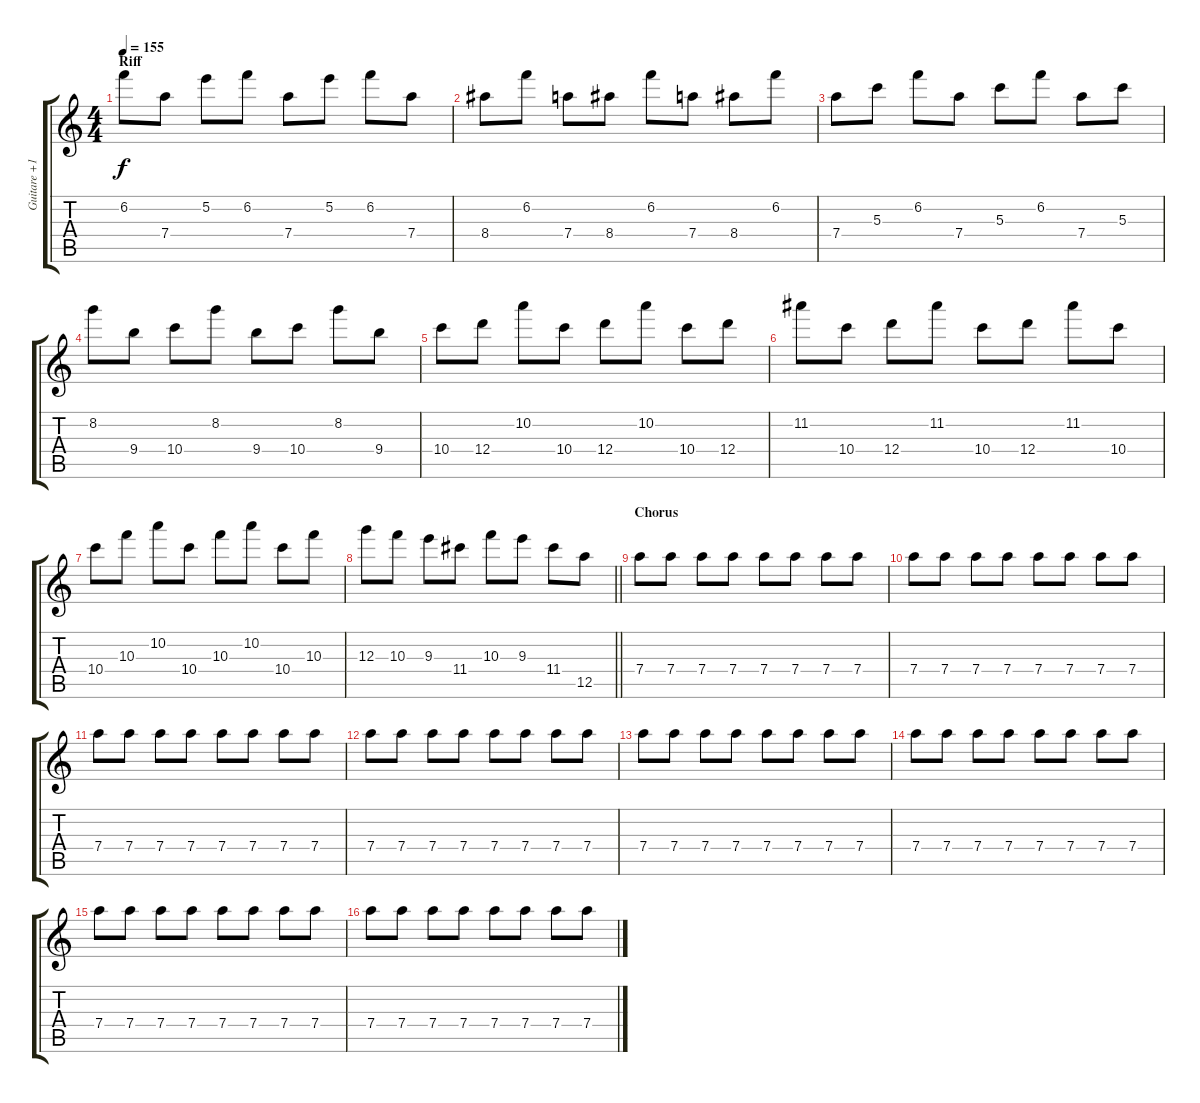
\track ("Guitare +1oct" "Guitare +1") {instrument distortionguitar}
\staff {score tabs}
\tuning (E5 B4 G4 D4 A3 D3) {hide}
\ts (4 4)
\section ("" "Riff")
\tempo 155
\clef g2
\ks c
6.2.8{dy f volume 16} 7.4.8 5.2.8 6.2.8 7.4.8 5.2.8 6.2.8 7.4.8 |
8.4.8 6.2.8 7.4.8 8.4.8 6.2.8 7.4.8 8.4.8 6.2.8 |
7.4.8 5.3.8 6.2.8 7.4.8 5.3.8 6.2.8 7.4.8 5.3.8 |
8.2.8 9.4.8 10.4.8 8.2.8 9.4.8 10.4.8 8.2.8 9.4.8 |
10.4.8 12.4.8 10.2.8 10.4.8 12.4.8 10.2.8 10.4.8 12.4.8 |
11.2.8 10.4.8 12.4.8 11.2.8 10.4.8 12.4.8 11.2.8 10.4.8 |
10.4.8 10.3.8 10.2.8 10.4.8 10.3.8 10.2.8 10.4.8 10.3.8 |
\barLineRight lightlight
12.3.8 10.3.8 9.3.8 11.4.8 10.3.8 9.3.8 11.4.8 12.5.8 |
\section ("" "Chorus")
7.4.8 7.4.8 7.4.8 7.4.8 7.4.8 7.4.8 7.4.8 7.4.8 |
7.4.8 7.4.8 7.4.8 7.4.8 7.4.8 7.4.8 7.4.8 7.4.8 |
7.4.8 7.4.8 7.4.8 7.4.8 7.4.8 7.4.8 7.4.8 7.4.8 |
7.4.8 7.4.8 7.4.8 7.4.8 7.4.8 7.4.8 7.4.8 7.4.8 |
7.4.8 7.4.8 7.4.8 7.4.8 7.4.8 7.4.8 7.4.8 7.4.8 |
7.4.8 7.4.8 7.4.8 7.4.8 7.4.8 7.4.8 7.4.8 7.4.8 |
7.4.8 7.4.8 7.4.8 7.4.8 7.4.8 7.4.8 7.4.8 7.4.8 |
7.4.8 7.4.8 7.4.8 7.4.8 7.4.8 7.4.8 7.4.8 7.4.8
